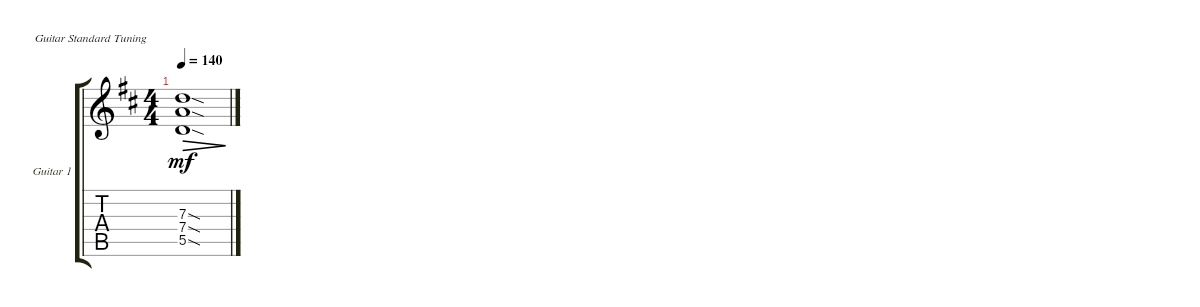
\defaultSystemsLayout 4
\bracketExtendMode groupsimilarinstruments
\firstSystemTrackNameOrientation horizontal
\otherSystemsTrackNameOrientation horizontal
\track ("Guitarra Lider" "Guitar 1") {instrument overdrivenguitar}
\staff {score tabs}
\tuning (E4 B3 G3 D3 A2 E2)
\ts (4 4)
\tempo 140
\clef g2
\ks d
(5.5{sod} 7.4{sod} 7.3{sod}).1{dec dy mf}
